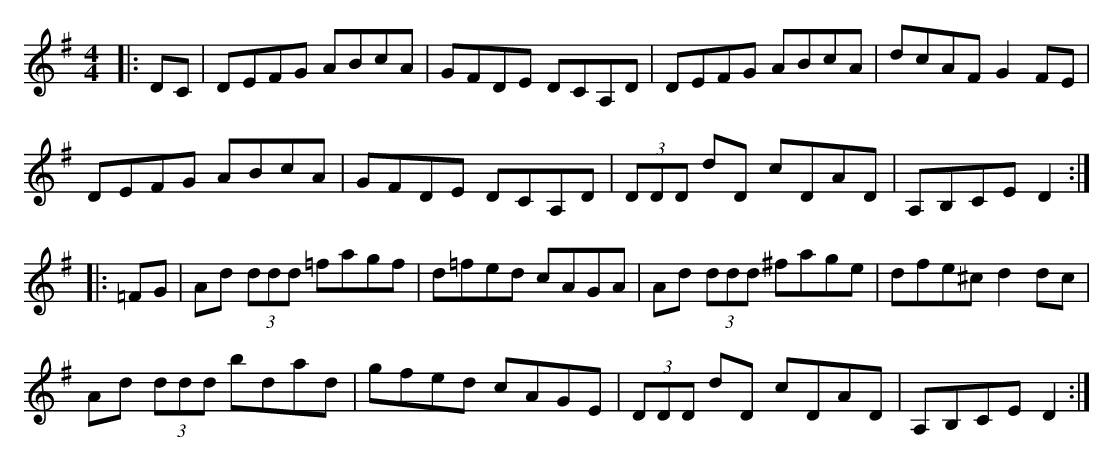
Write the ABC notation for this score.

X:1
M:4/4
K:Dmix
|:DC|DEFG ABcA|GFDE DCA,D|DEFG ABcA|dcAFG2 FE|
DEFG ABcA|GFDE DCA,D|(3DDD dD cDAD|A,B,CE D2:|
|:=FG|Ad (3ddd =fagf|d=fed cAGA|Ad (3ddd ^fage|dfe^c d2 dc|
Ad (3ddd bdad|gfed cAGE|(3DDD dD cDAD|A,B,CE D2:|
